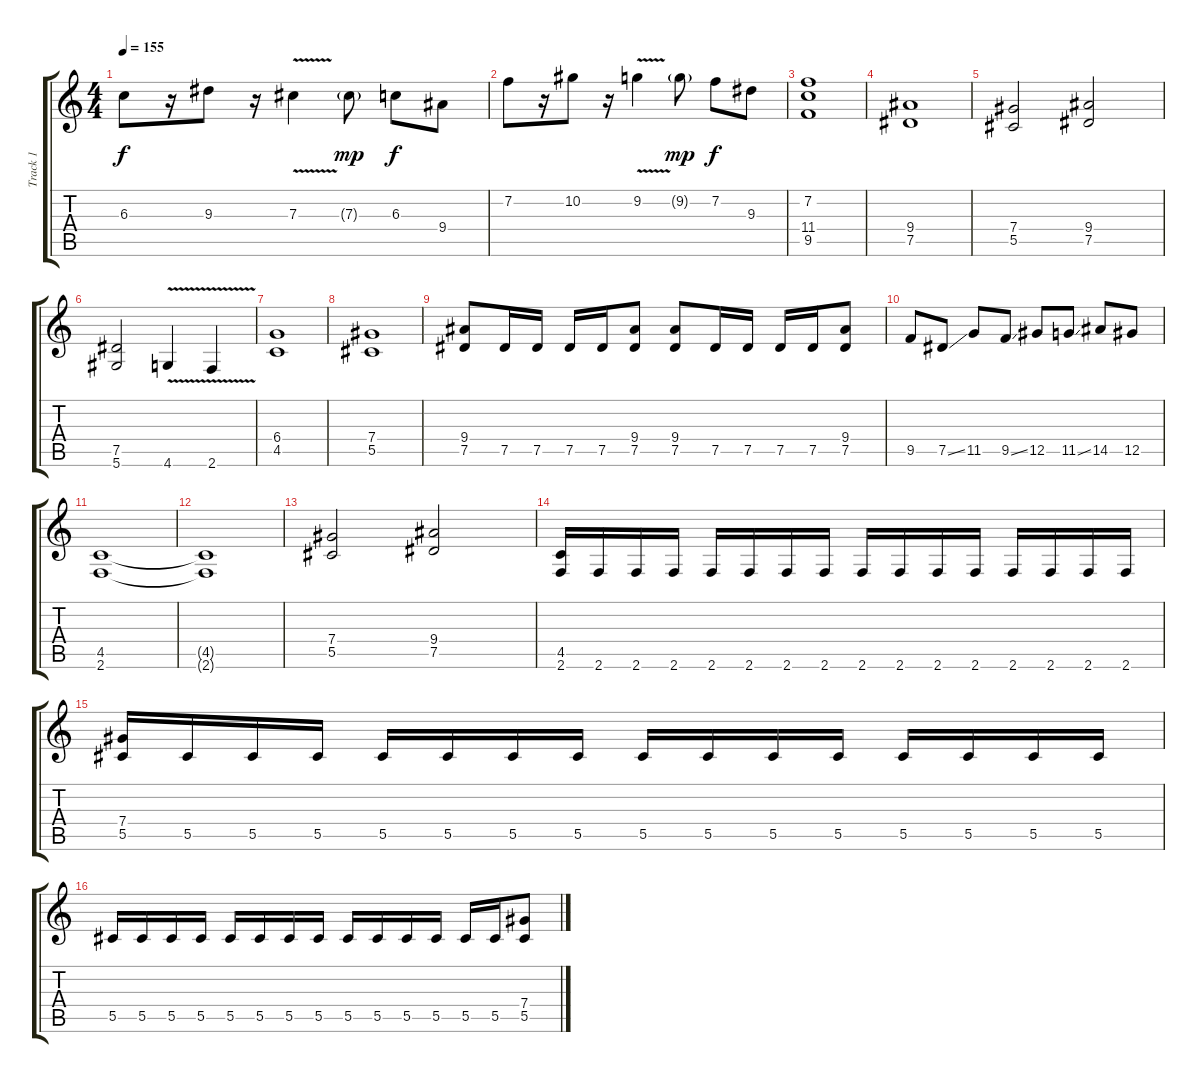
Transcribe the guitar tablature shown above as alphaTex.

\track ("Track 1" "Track 1") {instrument overdrivenguitar}
\staff {score tabs}
\tuning (Eb4 Bb3 Gb3 Db3 Ab2 Eb2) {hide}
\ts (4 4)
\tempo 155
\clef g2
\ks c
6.3.8{dy f} r.16 9.3.8 r.16 7.3{v}.4 7.3{g}.8{dy mp} 6.3.8{dy f} 9.4.8 |
7.2.8 r.16 10.2.8 r.16 9.2{v}.4 9.2{g}.8{dy mp} 7.2.8{dy f} 9.3.8 |
(7.2 11.4 9.5).1 |
(9.4 7.5).1 |
(7.4 5.5).2 (9.4 7.5).2 |
(7.5 5.6).2 4.6{v}.4 2.6{v}.4 |
(6.4 4.5).1 |
(7.4 5.5).1 |
(9.4 7.5).8 7.5.16 7.5.16 7.5.16 7.5.16 (9.4 7.5).8 (9.4 7.5).8 7.5.16 7.5.16 7.5.16 7.5.16 (9.4 7.5).8 |
9.5.8 7.5{ss}.8 11.5.8 9.5{ss}.8 12.5.8 11.5{ss}.8 14.5.8 12.5.8 |
(4.5 2.6).1 |
(4.5{t} 2.6{t}).1 |
(7.4 5.5).2 (9.4 7.5).2 |
(4.5 2.6).16 2.6.16 2.6.16 2.6.16 2.6.16 2.6.16 2.6.16 2.6.16 2.6.16 2.6.16 2.6.16 2.6.16 2.6.16 2.6.16 2.6.16 2.6.16 |
(7.4 5.5).16 5.5.16 5.5.16 5.5.16 5.5.16 5.5.16 5.5.16 5.5.16 5.5.16 5.5.16 5.5.16 5.5.16 5.5.16 5.5.16 5.5.16 5.5.16 |
5.5.16 5.5.16 5.5.16 5.5.16 5.5.16 5.5.16 5.5.16 5.5.16 5.5.16 5.5.16 5.5.16 5.5.16 5.5.16 5.5.16 (7.4{ss} 5.5).8
